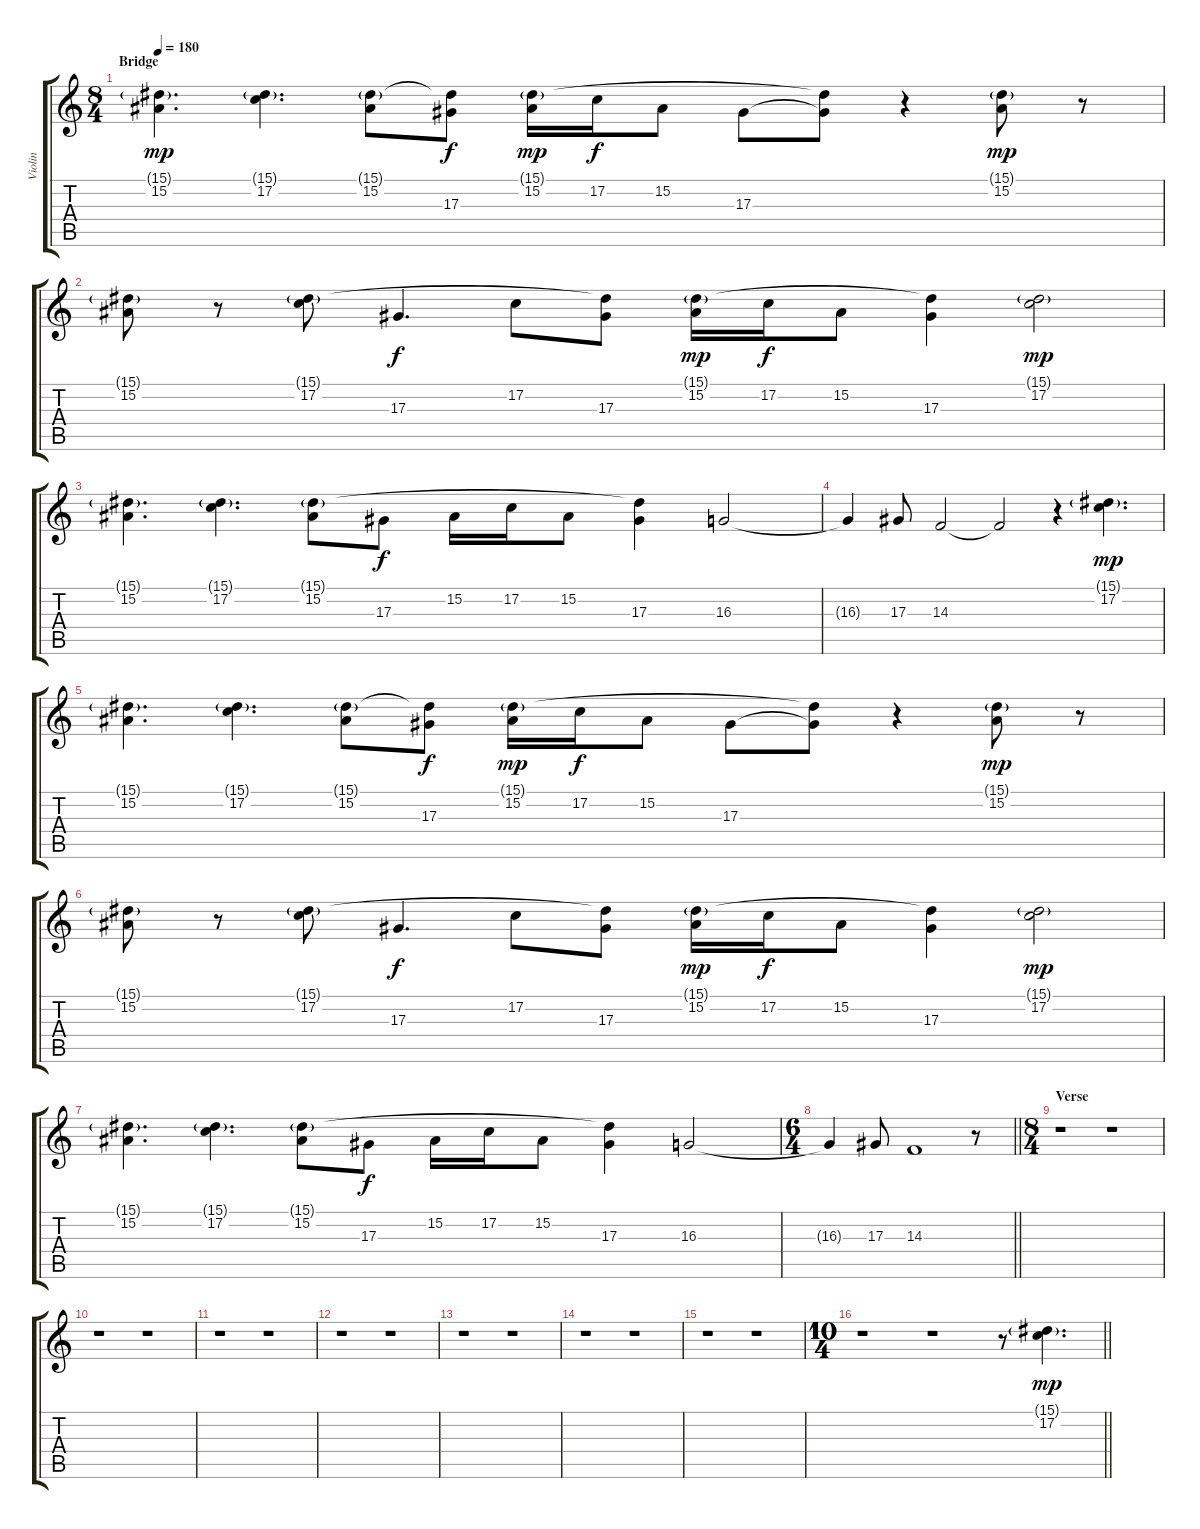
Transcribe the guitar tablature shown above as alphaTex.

\track ("Violin" "Violin") {instrument violin}
\staff {score tabs}
\tuning (C4 G3 Eb3 Bb2 F2 C2) {hide}
\ts (8 4)
\section ("" "Bridge")
\tempo 180
\clef g2
\ks c
(15.1{g} 15.2).4{d dy mp} (15.1{g} 17.2).4{d} (15.1{g} 15.2).8 (15.1{t} 17.3).8{dy f} (15.1{g} 15.2).16{dy mp} 17.2.16{dy f} 15.2.8 17.3.8 (15.1{t} 17.3{t}).8 r.4 (15.1{g} 15.2).8{dy mp} r.8 |
(15.1{g} 15.2).8 r.8 (15.1{g} 17.2).8 17.3.4{d dy f} 17.2.8 (15.1{t} 17.3).8 (15.1{g} 15.2).16{dy mp} 17.2.16{dy f} 15.2.8 (15.1{t} 17.3).4 (15.1{g} 17.2).2{dy mp} |
(15.1{g} 15.2).4{d} (15.1{g} 17.2).4{d} (15.1{g} 15.2).8 17.3.8{dy f} 15.2.16 17.2.16 15.2.8 (15.1{t} 17.3).4 16.3.2 |
16.3{t}.4 17.3.8 14.3.2 14.3{t}.2 r.4 (15.1{g} 17.2).4{d dy mp} |
(15.1{g} 15.2).4{d} (15.1{g} 17.2).4{d} (15.1{g} 15.2).8 (15.1{t} 17.3).8{dy f} (15.1{g} 15.2).16{dy mp} 17.2.16{dy f} 15.2.8 17.3.8 (15.1{t} 17.3{t}).8 r.4 (15.1{g} 15.2).8{dy mp} r.8 |
(15.1{g} 15.2).8 r.8 (15.1{g} 17.2).8 17.3.4{d dy f} 17.2.8 (15.1{t} 17.3).8 (15.1{g} 15.2).16{dy mp} 17.2.16{dy f} 15.2.8 (15.1{t} 17.3).4 (15.1{g} 17.2).2{dy mp} |
(15.1{g} 15.2).4{d} (15.1{g} 17.2).4{d} (15.1{g} 15.2).8 17.3.8{dy f} 15.2.16 17.2.16 15.2.8 (15.1{t} 17.3).4 16.3.2 |
\ts (6 4)
\barLineRight lightlight
16.3{t}.4 17.3.8 14.3.1 r.8 |
\ts (8 4)
\section ("" "Verse")
r.1 r.1 |
r.1 r.1 |
r.1 r.1 |
r.1 r.1 |
r.1 r.1 |
r.1 r.1 |
r.1 r.1 |
\ts (10 4)
\barLineRight lightlight
r.1 r.1 r.8 (15.1{g} 17.2).4{d dy mp}
